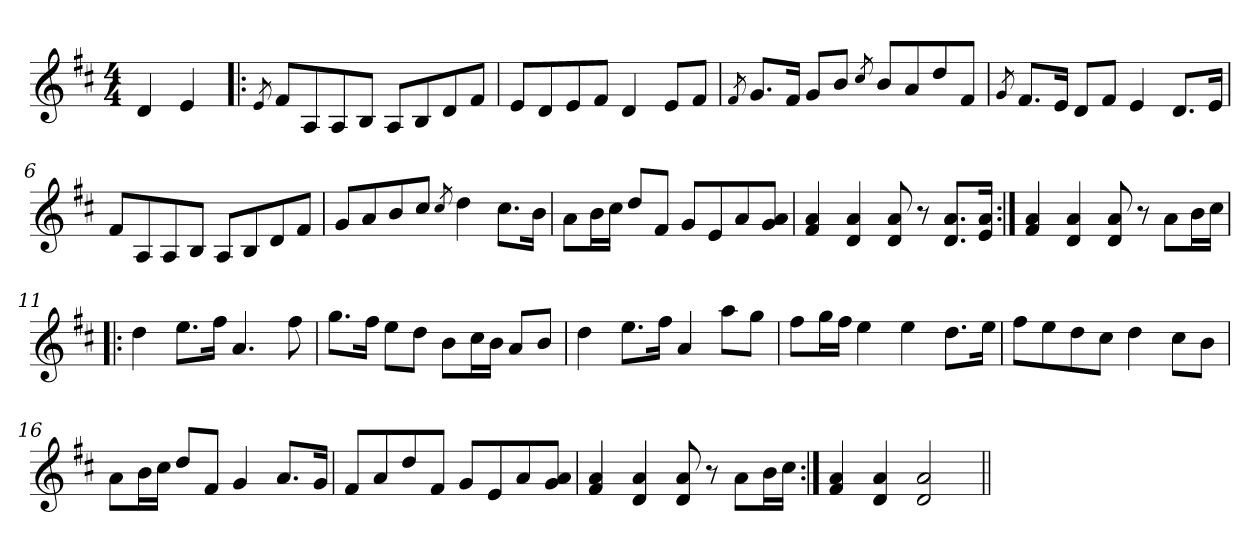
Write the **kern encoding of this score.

**kern
*part1
*staff1
*clefG2
*k[f#c#]
*D:
*M4/4
=1
4d/
4e/
=2!|:
8qe/
8f#/L
8A/
8A/
8B/J
8A/L
8B/
8d/
8f#/J
=3
8e/L
8d/
8e/
8f#/J
4d/
8e/L
8f#/J
=4
8qf#/
8.g/L
16f#/Jk
8g/L
8b/J
8qcc#/
8b/L
8a/
8dd/
8f#/J
=5
8qg/
8.f#/L
16e/Jk
8d/L
8f#/J
4e/
8.d/L
16e/Jk
!!LO:LB:g=z
=6
8f#/L
8A/
8A/
8B/J
8A/L
8B/
8d/
8f#/J
=7
8g/L
8a/
8b/
8cc#/J
8qcc#/
4dd\
8.cc#\L
16b\Jk
=8
8a\L
16b\L
16cc#\JJ
8dd/L
8f#/J
8g/L
8e/
8a/
8g/ 8a/J
=9
4f#/ 4a/
4d/ 4a/
8d/ 8a/
8r
8.d/ 8.a/L
16e/ 16a/Jk
=10:|!
4f#/ 4a/
4d/ 4a/
8d/ 8a/
8r
8a\L
16b\L
16cc#\JJ
!!LO:LB:g=z
=11!|:
4dd\
8.ee\L
16ff#\Jk
4.a/
8ff#\
=12
8.gg\L
16ff#\Jk
8ee\L
8dd\J
8b\L
16cc#\L
16b\JJ
8a/L
8b/J
=13
4dd\
8.ee\L
16ff#\Jk
4a/
8aa\L
8gg\J
=14
8ff#\L
16gg\L
16ff#\JJ
4ee\
4ee\
8.dd\L
16ee\Jk
=15
8ff#\L
8ee\
8dd\
8cc#\J
4dd\
8cc#\L
8b\J
!!LO:LB:g=z
=16
8a\L
16b\L
16cc#\JJ
8dd/L
8f#/J
4g/
8.a/L
16g/Jk
=17
8f#/L
8a/
8dd/
8f#/J
8g/L
8e/
8a/
8g/ 8a/J
=18
4f#/ 4a/
4d/ 4a/
8d/ 8a/
8r
8a\L
16b\L
16cc#\JJ
=19:|!
4f#/ 4a/
4d/ 4a/
2d/ 2a/
=||
*-
